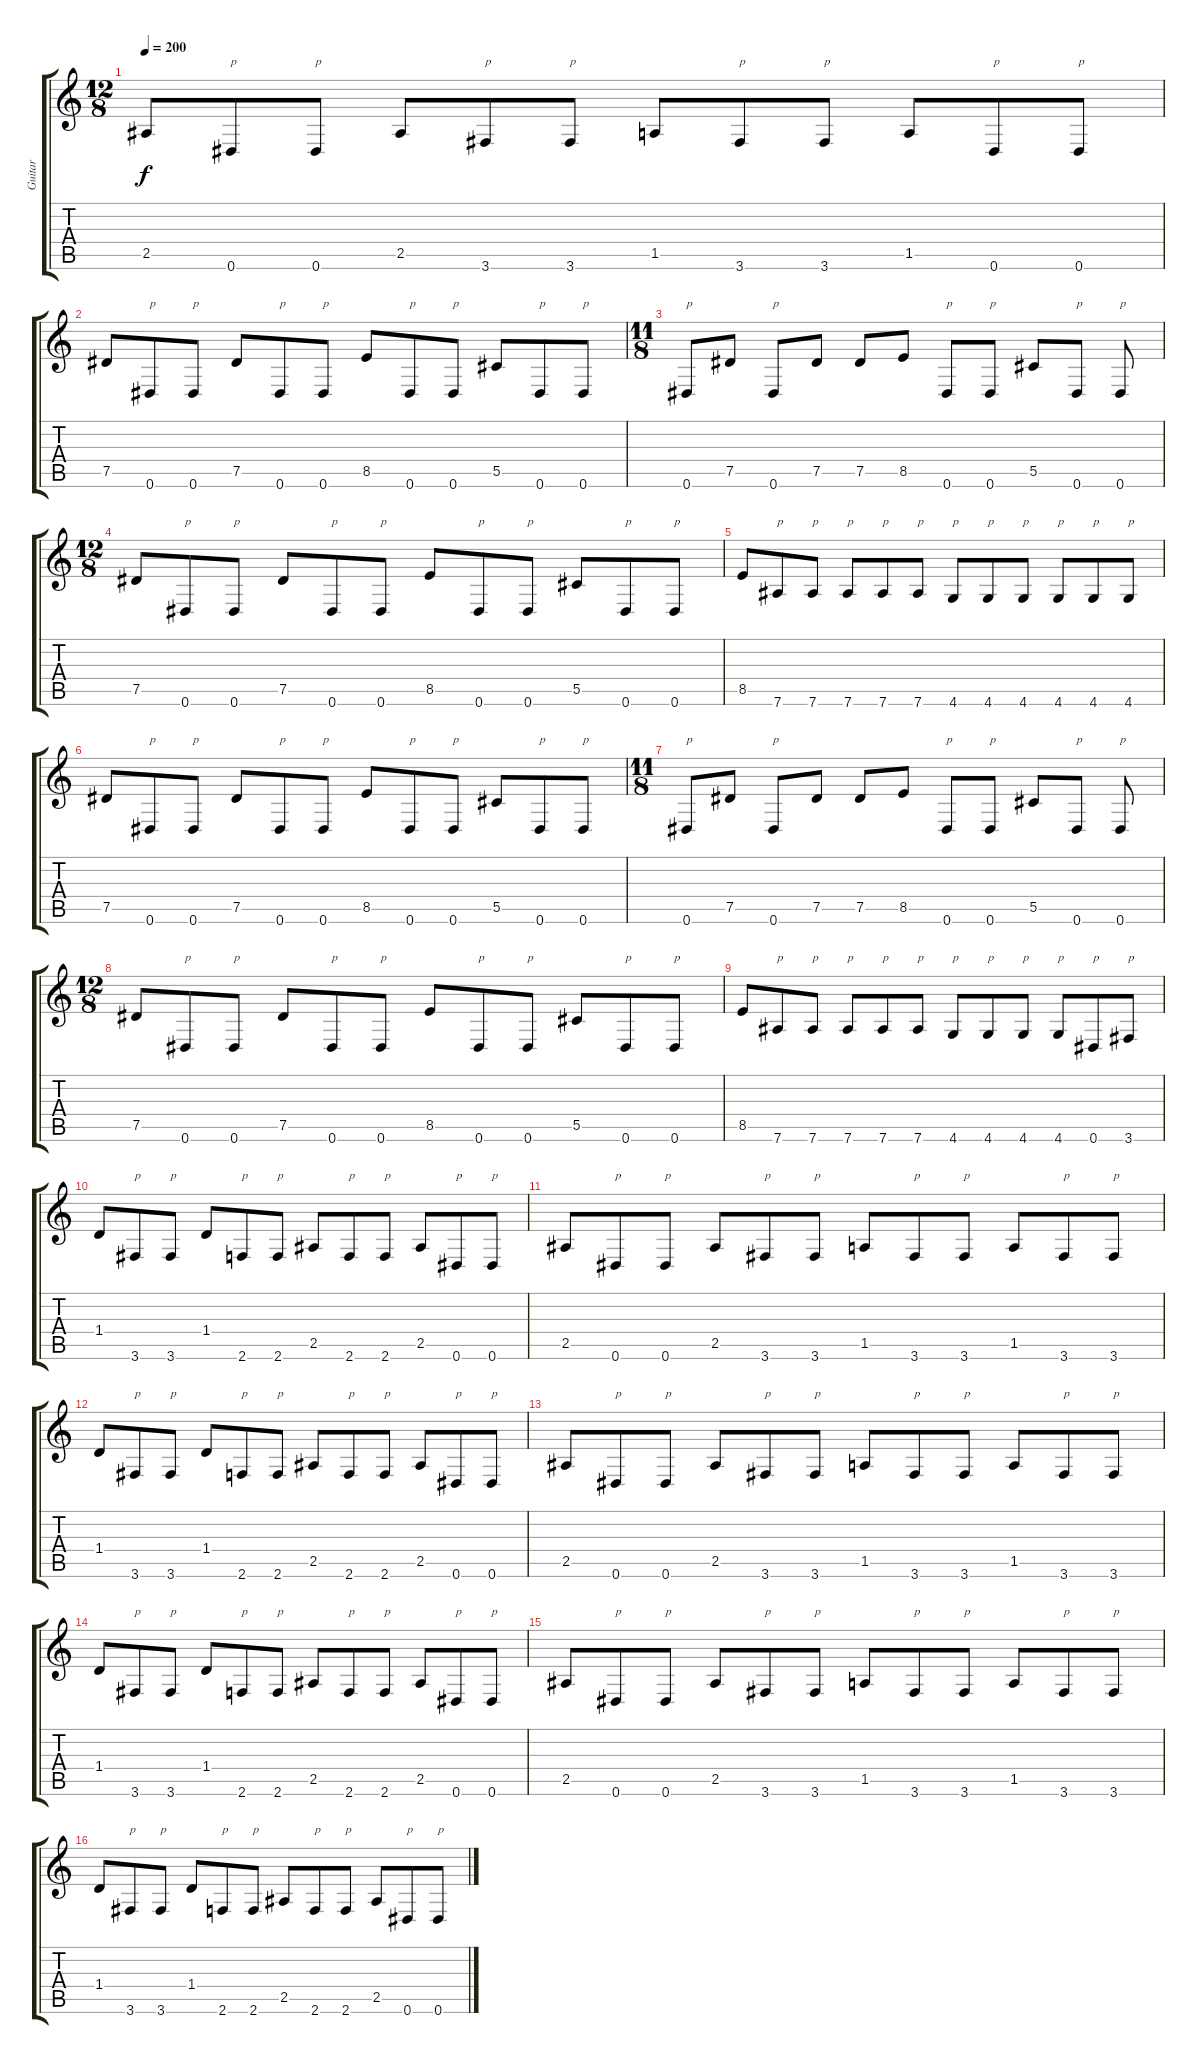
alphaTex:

\track ("Guitar" "Guitar") {instrument distortionguitar}
\staff {score tabs}
\tuning (Eb4 Bb3 Gb3 Db3 Ab2 Eb2) {hide}
\ts (12 8)
\tempo 200
\clef g2
\ks c
2.5.8{dy f} 0.6.8{txt "p"} 0.6.8{txt "p"} 2.5.8 3.6.8{txt "p"} 3.6.8{txt "p"} 1.5.8 3.6.8{txt "p"} 3.6.8{txt "p"} 1.5.8 0.6.8{txt "p"} 0.6.8{txt "p"} |
7.5.8 0.6.8{txt "p"} 0.6.8{txt "p"} 7.5.8 0.6.8{txt "p"} 0.6.8{txt "p"} 8.5.8 0.6.8{txt "p"} 0.6.8{txt "p"} 5.5.8 0.6.8{txt "p"} 0.6.8{txt "p"} |
\ts (11 8)
0.6.8{txt "p"} 7.5.8 0.6.8{txt "p"} 7.5.8 7.5.8 8.5.8 0.6.8{txt "p"} 0.6.8{txt "p"} 5.5.8 0.6.8{txt "p"} 0.6.8{txt "p"} |
\ts (12 8)
7.5.8 0.6.8{txt "p"} 0.6.8{txt "p"} 7.5.8 0.6.8{txt "p"} 0.6.8{txt "p"} 8.5.8 0.6.8{txt "p"} 0.6.8{txt "p"} 5.5.8 0.6.8{txt "p"} 0.6.8{txt "p"} |
8.5.8 7.6.8{txt "p"} 7.6.8{txt "p"} 7.6.8{txt "p"} 7.6.8{txt "p"} 7.6.8{txt "p"} 4.6.8{txt "p"} 4.6.8{txt "p"} 4.6.8{txt "p"} 4.6.8{txt "p"} 4.6.8{txt "p"} 4.6.8{txt "p"} |
7.5.8 0.6.8{txt "p"} 0.6.8{txt "p"} 7.5.8 0.6.8{txt "p"} 0.6.8{txt "p"} 8.5.8 0.6.8{txt "p"} 0.6.8{txt "p"} 5.5.8 0.6.8{txt "p"} 0.6.8{txt "p"} |
\ts (11 8)
0.6.8{txt "p"} 7.5.8 0.6.8{txt "p"} 7.5.8 7.5.8 8.5.8 0.6.8{txt "p"} 0.6.8{txt "p"} 5.5.8 0.6.8{txt "p"} 0.6.8{txt "p"} |
\ts (12 8)
7.5.8 0.6.8{txt "p"} 0.6.8{txt "p"} 7.5.8 0.6.8{txt "p"} 0.6.8{txt "p"} 8.5.8 0.6.8{txt "p"} 0.6.8{txt "p"} 5.5.8 0.6.8{txt "p"} 0.6.8{txt "p"} |
8.5.8 7.6.8{txt "p"} 7.6.8{txt "p"} 7.6.8{txt "p"} 7.6.8{txt "p"} 7.6.8{txt "p"} 4.6.8{txt "p"} 4.6.8{txt "p"} 4.6.8{txt "p"} 4.6.8{txt "p"} 0.6.8{txt "p"} 3.6.8{txt "p"} |
1.4.8 3.6.8{txt "p"} 3.6.8{txt "p"} 1.4.8 2.6.8{txt "p"} 2.6.8{txt "p"} 2.5.8 2.6.8{txt "p"} 2.6.8{txt "p"} 2.5.8 0.6.8{txt "p"} 0.6.8{txt "p"} |
2.5.8 0.6.8{txt "p"} 0.6.8{txt "p"} 2.5.8 3.6.8{txt "p"} 3.6.8{txt "p"} 1.5.8 3.6.8{txt "p"} 3.6.8{txt "p"} 1.5.8 3.6.8{txt "p"} 3.6.8{txt "p"} |
1.4.8 3.6.8{txt "p"} 3.6.8{txt "p"} 1.4.8 2.6.8{txt "p"} 2.6.8{txt "p"} 2.5.8 2.6.8{txt "p"} 2.6.8{txt "p"} 2.5.8 0.6.8{txt "p"} 0.6.8{txt "p"} |
2.5.8 0.6.8{txt "p"} 0.6.8{txt "p"} 2.5.8 3.6.8{txt "p"} 3.6.8{txt "p"} 1.5.8 3.6.8{txt "p"} 3.6.8{txt "p"} 1.5.8 3.6.8{txt "p"} 3.6.8{txt "p"} |
1.4.8 3.6.8{txt "p"} 3.6.8{txt "p"} 1.4.8 2.6.8{txt "p"} 2.6.8{txt "p"} 2.5.8 2.6.8{txt "p"} 2.6.8{txt "p"} 2.5.8 0.6.8{txt "p"} 0.6.8{txt "p"} |
2.5.8 0.6.8{txt "p"} 0.6.8{txt "p"} 2.5.8 3.6.8{txt "p"} 3.6.8{txt "p"} 1.5.8 3.6.8{txt "p"} 3.6.8{txt "p"} 1.5.8 3.6.8{txt "p"} 3.6.8{txt "p"} |
1.4.8 3.6.8{txt "p"} 3.6.8{txt "p"} 1.4.8 2.6.8{txt "p"} 2.6.8{txt "p"} 2.5.8 2.6.8{txt "p"} 2.6.8{txt "p"} 2.5.8 0.6.8{txt "p"} 0.6.8{txt "p"}
